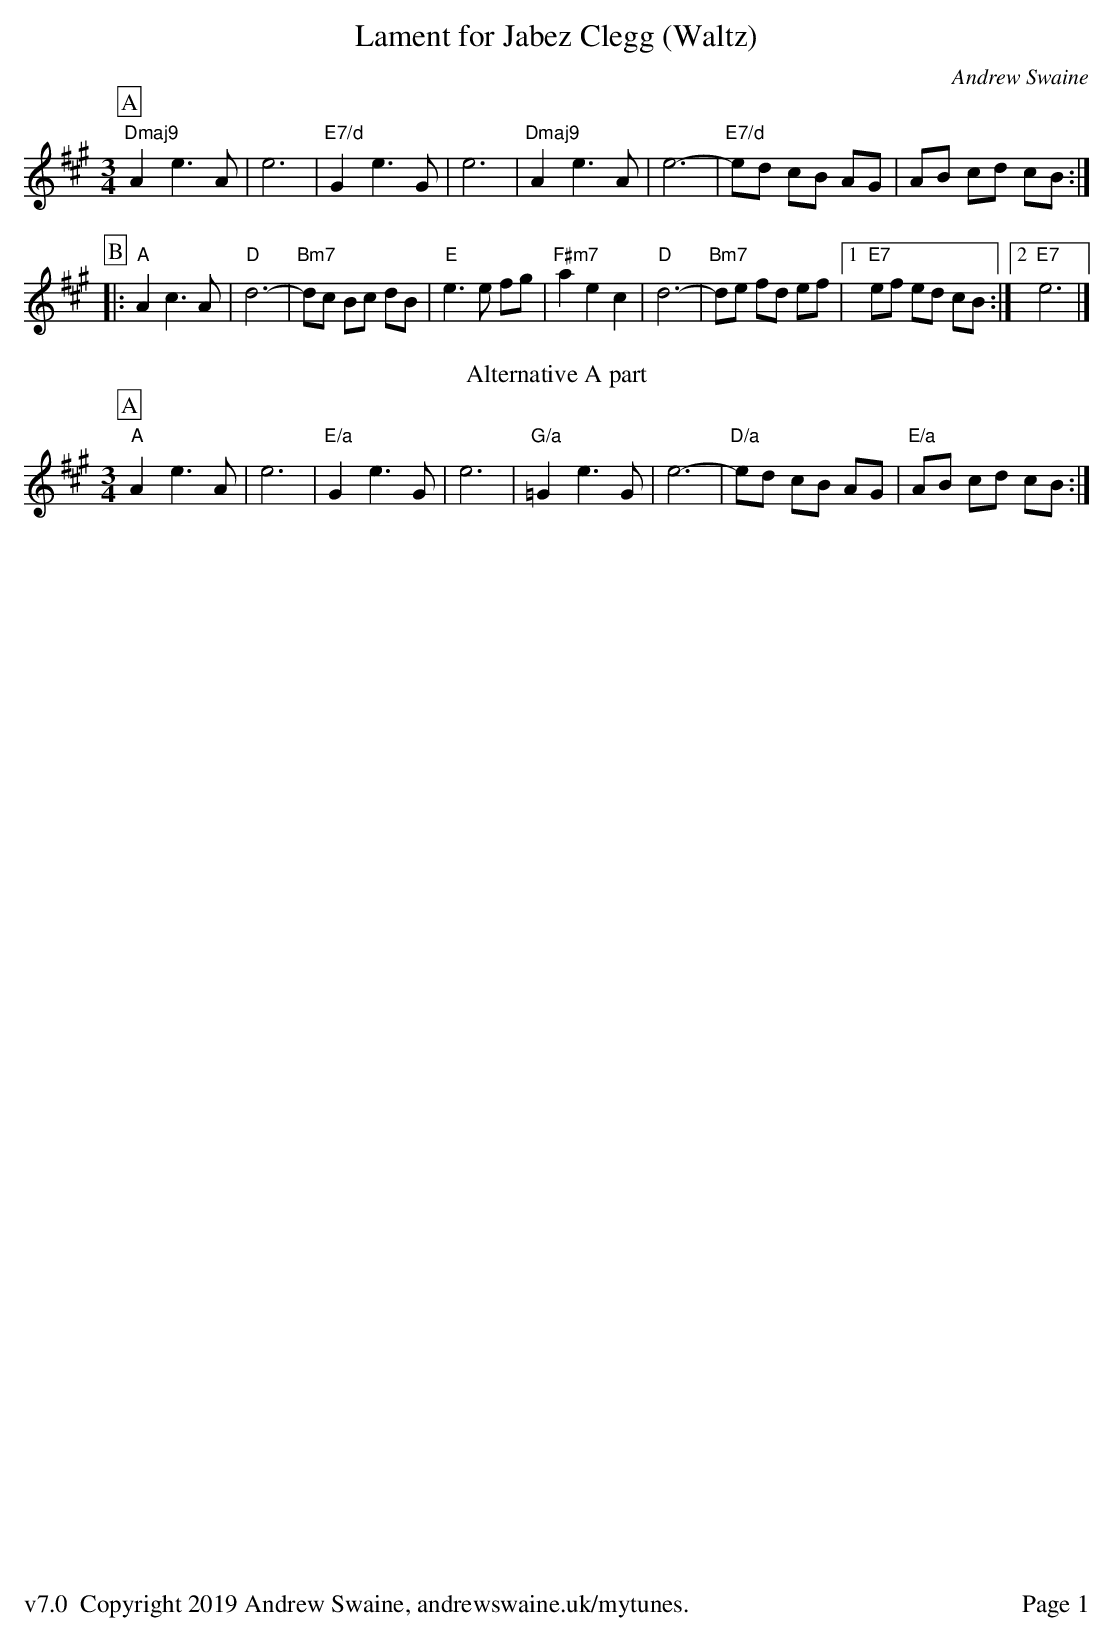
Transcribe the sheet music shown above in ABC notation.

X:1
T:Lament for Jabez Clegg (Waltz)
C:Andrew Swaine
M:3/4
L:1/8
K:A
P:A
"Dmaj9"A2 e3A|e6|"E7/d"G2 e3G|e6|"Dmaj9"A2 e3A|e6-|"E7/d"ed cB AG|AB cd cB:|
P:B
|:"A"A2 c3A|"D"d6-|"Bm7"dc Bc dB|"E"e3 e fg|\
"F#m7"a2 e2 c2|"D"d6-|"Bm7"de fd ef|1"E7"ef ed cB:|2"E7"e6|]
T:Alternative A part
P:A
"A"A2 e3A|e6|"E/a"G2 e3G|e6|"G/a"=G2 e3G|e6-|"D/a"ed cB AG|"E/a"AB cd cB:|
